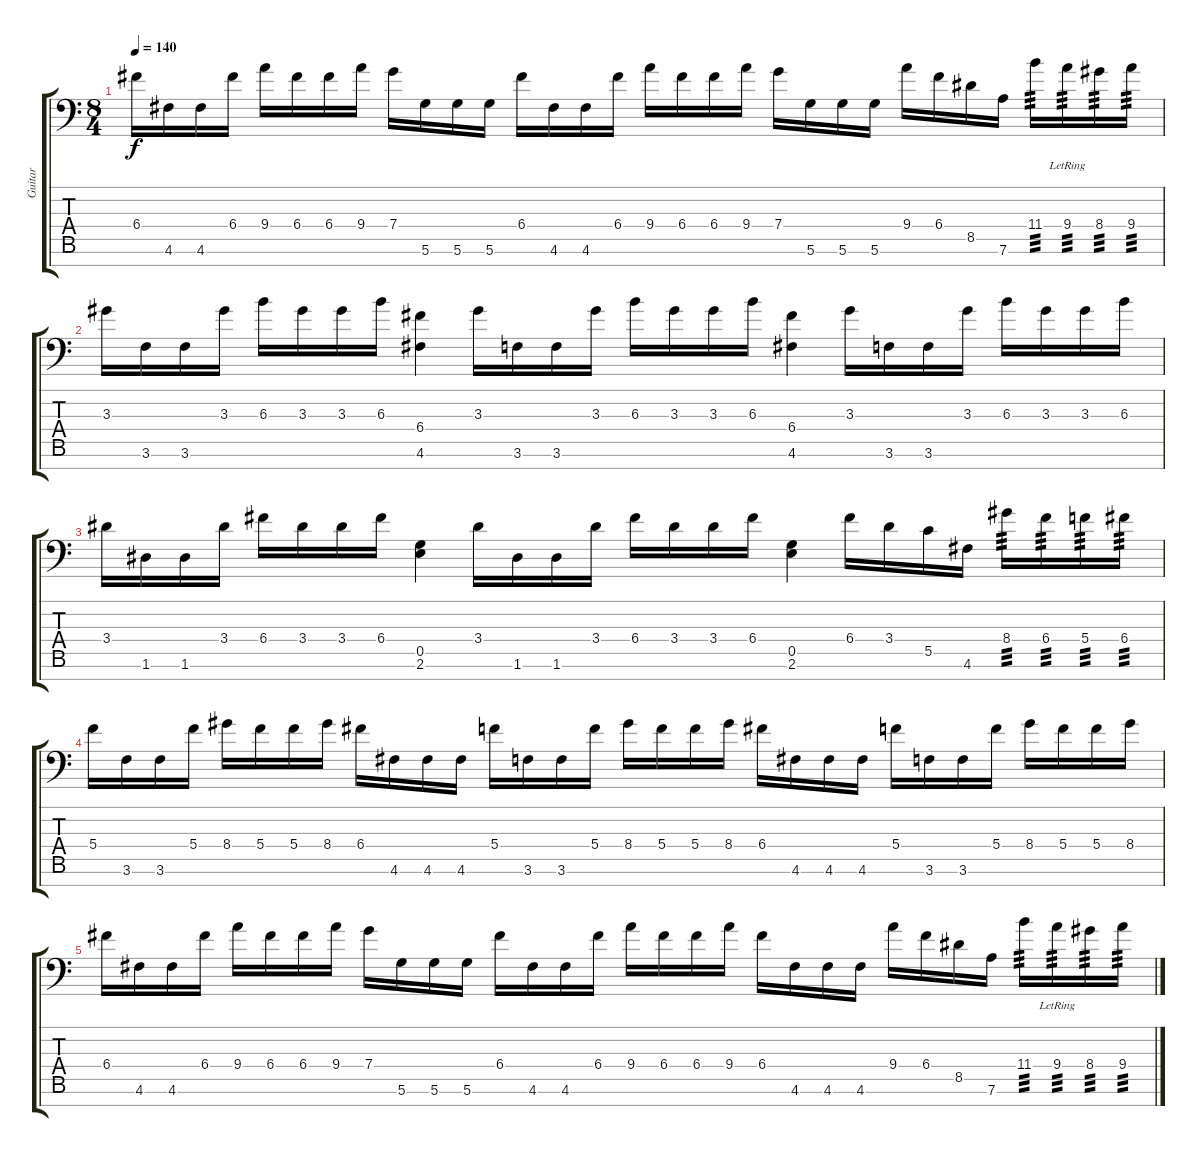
\track ("Guitar" "Guitar") {instrument distortionguitar}
\staff {score tabs}
\tuning (D4 A3 F3 C3 G2 D2 G1) {hide}
\ts (8 4)
\tempo 140
\clef f4
\ks c
6.4.16{dy f} 4.6.16 4.6.16 6.4.16 9.4.16 6.4.16 6.4.16 9.4.16 7.4.16 5.6.16 5.6.16 5.6.16 6.4.16 4.6.16 4.6.16 6.4.16 9.4.16 6.4.16 6.4.16 9.4.16 7.4.16 5.6.16 5.6.16 5.6.16 9.4.16 6.4.16 8.5.16 7.6.16 11.4.16{tp 3} 9.4{lr}.16{tp 3} 8.4.16{tp 3} 9.4.16{tp 3} |
3.3.16 3.6.16 3.6.16 3.3.16 6.3.16 3.3.16 3.3.16 6.3.16 (6.4 4.6).4 3.3.16 3.6.16 3.6.16 3.3.16 6.3.16 3.3.16 3.3.16 6.3.16 (6.4 4.6).4 3.3.16 3.6.16 3.6.16 3.3.16 6.3.16 3.3.16 3.3.16 6.3.16 |
3.4.16 1.6.16 1.6.16 3.4.16 6.4.16 3.4.16 3.4.16 6.4.16 (0.5 2.6).4 3.4.16 1.6.16 1.6.16 3.4.16 6.4.16 3.4.16 3.4.16 6.4.16 (0.5 2.6).4 6.4.16 3.4.16 5.5.16 4.6.16 8.4.16{tp 3} 6.4.16{tp 3} 5.4.16{tp 3} 6.4.16{tp 3} |
5.4.16 3.6.16 3.6.16 5.4.16 8.4.16 5.4.16 5.4.16 8.4.16 6.4.16 4.6.16 4.6.16 4.6.16 5.4.16 3.6.16 3.6.16 5.4.16 8.4.16 5.4.16 5.4.16 8.4.16 6.4.16 4.6.16 4.6.16 4.6.16 5.4.16 3.6.16 3.6.16 5.4.16 8.4.16 5.4.16 5.4.16 8.4.16 |
6.4.16 4.6.16 4.6.16 6.4.16 9.4.16 6.4.16 6.4.16 9.4.16 7.4.16 5.6.16 5.6.16 5.6.16 6.4.16 4.6.16 4.6.16 6.4.16 9.4.16 6.4.16 6.4.16 9.4.16 6.4.16 4.6.16 4.6.16 4.6.16 9.4.16 6.4.16 8.5.16 7.6.16 11.4.16{tp 3} 9.4{lr}.16{tp 3} 8.4.16{tp 3} 9.4.16{tp 3}
